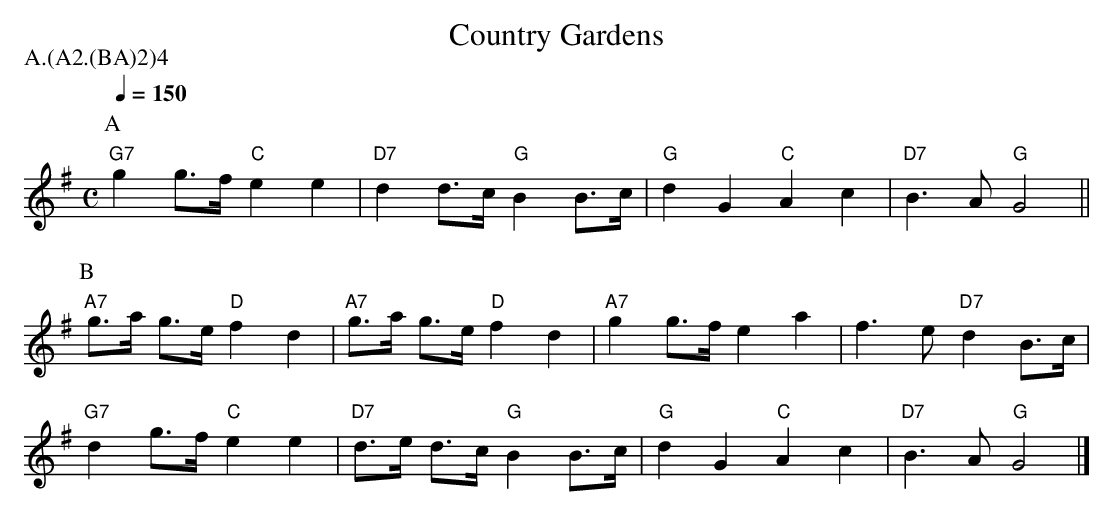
X:1
T: Country Gardens
M: C
L: 1/8
Q: 1/4=150
P: A.(A2.(BA)2)4
K: G
P: A
"G7" g2 g>f "C" e2 e2 | "D7" d2 d>c "G" B2 B>c | "G" d2 G2 "C" A2 c2 |\
    "D7" B2>A2 "G" G4 ||
P: B
"A7" g>a g>e "D" f2 d2 | "A7" g>a g>e "D" f2 d2 | "A7" g2 g>f e2 a2 |\
    f2>e2 "D7"d2 B>c |
"G7" d2 g>f "C" e2 e2 | "D7" d>e d>c "G" B2 B>c | "G" d2 G2 "C" A2 c2 |\
    "D7" B2>A2 "G" G4 |]
